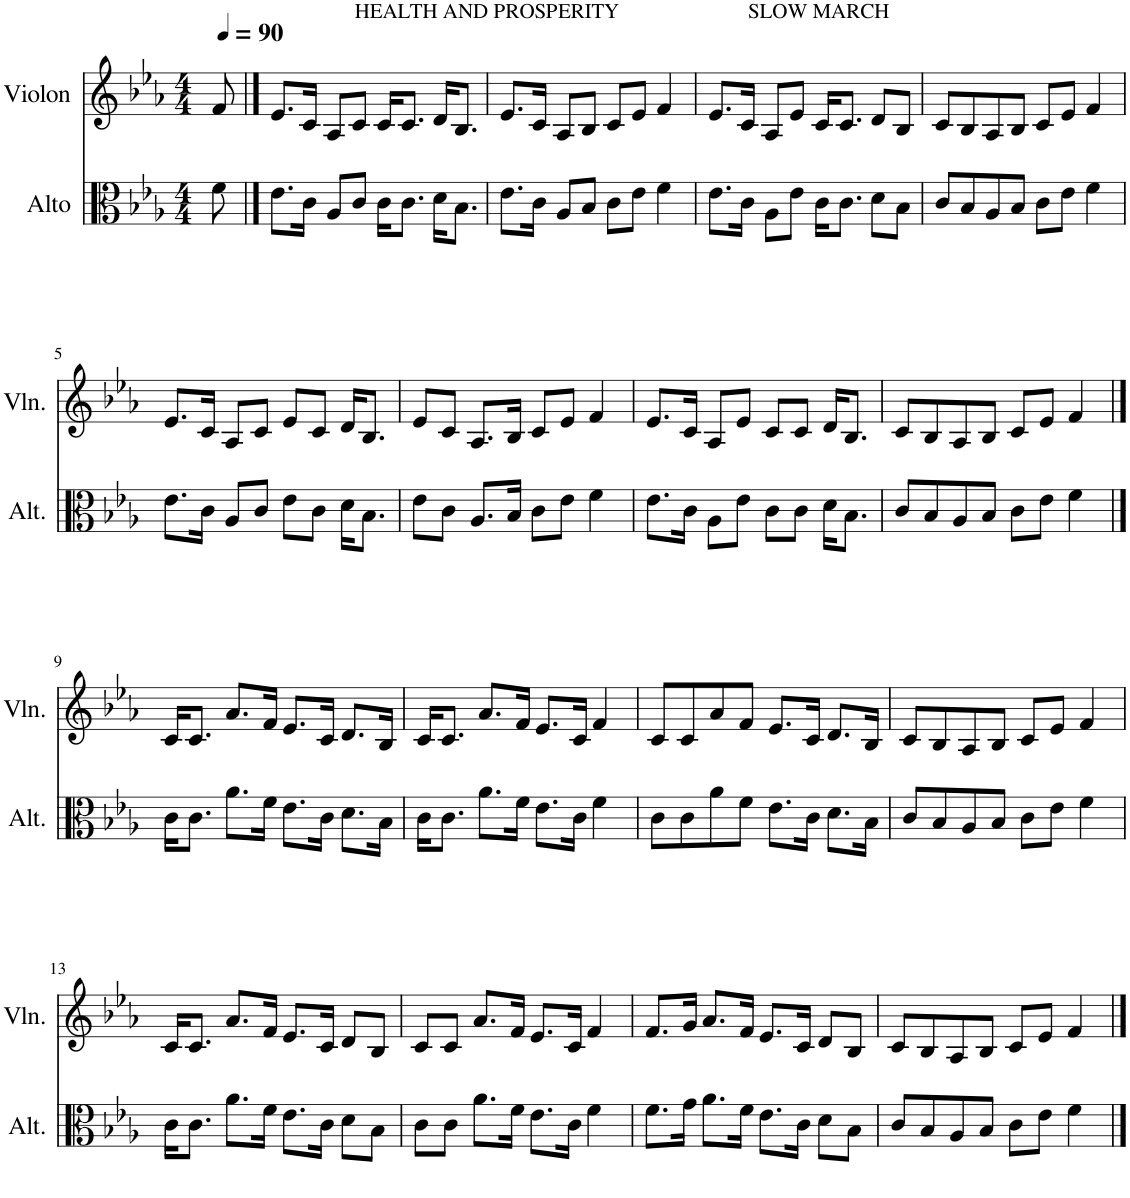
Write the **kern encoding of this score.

**kern	**kern
*part2	*part1
*staff2	*staff1
*I"Alto	*I"Violon
*I'Alt.	*I'Vln.
*clefC3	*clefG2
*k[b-e-a-]	*k[b-e-a-]
*M4/4	*M4/4
=	=
8f\	8f/
==1	==1
*	*MM90
8.e-\L	8.e-/L
16c\Jk	16c/Jk
8A-/L	8A-/L
8c/J	8c/J
16c\KL	16c/KL
8.c\J	8.c/J
16d\KL	16d/KL
8.B-\J	8.B-/J
=2	=2
!	!LO:TX:a:t=HEALTH AND PROSPERITY
8.e-\L	8.e-/L
16c\Jk	16c/Jk
8A-/L	8A-/L
8B-/J	8B-/J
8c\L	8c/L
8e-\J	8e-/J
4f\	4f/
=3	=3
!	!LO:TX:a:t=SLOW MARCH
8.e-\L	8.e-/L
16c\Jk	16c/Jk
8A-\L	8A-/L
8e-\J	8e-/J
16c\KL	16c/KL
8.c\J	8.c/J
8d\L	8d/L
8B-\J	8B-/J
=4	=4
8c/L	8c/L
8B-/	8B-/
8A-/	8A-/
8B-/J	8B-/J
8c\L	8c/L
8e-\J	8e-/J
4f\	4f/
!!LO:LB:g=z
=5	=5
8.e-\L	8.e-/L
16c\Jk	16c/Jk
8A-/L	8A-/L
8c/J	8c/J
8e-\L	8e-/L
8c\J	8c/J
16d\KL	16d/KL
8.B-\J	8.B-/J
=6	=6
8e-\L	8e-/L
8c\J	8c/J
8.A-/L	8.A-/L
16B-/Jk	16B-/Jk
8c\L	8c/L
8e-\J	8e-/J
4f\	4f/
=7	=7
8.e-\L	8.e-/L
16c\Jk	16c/Jk
8A-\L	8A-/L
8e-\J	8e-/J
8c\L	8c/L
8c\J	8c/J
16d\KL	16d/KL
8.B-\J	8.B-/J
=8	=8
8c/L	8c/L
8B-/	8B-/
8A-/	8A-/
8B-/J	8B-/J
8c\L	8c/L
8e-\J	8e-/J
4f\	4f/
!!LO:LB:g=z
==9	==9
16c\KL	16c/KL
8.c\J	8.c/J
8.a-\L	8.a-/L
16f\Jk	16f/Jk
8.e-\L	8.e-/L
16c\Jk	16c/Jk
8.d\L	8.d/L
16B-\Jk	16B-/Jk
=10	=10
16c\KL	16c/KL
8.c\J	8.c/J
8.a-\L	8.a-/L
16f\Jk	16f/Jk
8.e-\L	8.e-/L
16c\Jk	16c/Jk
4f\	4f/
=11	=11
8c\L	8c/L
8c\	8c/
8a-\	8a-/
8f\J	8f/J
8.e-\L	8.e-/L
16c\Jk	16c/Jk
8.d\L	8.d/L
16B-\Jk	16B-/Jk
=12	=12
8c/L	8c/L
8B-/	8B-/
8A-/	8A-/
8B-/J	8B-/J
8c\L	8c/L
8e-\J	8e-/J
4f\	4f/
!!LO:LB:g=z
=13	=13
16c\KL	16c/KL
8.c\J	8.c/J
8.a-\L	8.a-/L
16f\Jk	16f/Jk
8.e-\L	8.e-/L
16c\Jk	16c/Jk
8d\L	8d/L
8B-\J	8B-/J
=14	=14
8c\L	8c/L
8c\J	8c/J
8.a-\L	8.a-/L
16f\Jk	16f/Jk
8.e-\L	8.e-/L
16c\Jk	16c/Jk
4f\	4f/
=15	=15
8.f\L	8.f/L
16g\Jk	16g/Jk
8.a-\L	8.a-/L
16f\Jk	16f/Jk
8.e-\L	8.e-/L
16c\Jk	16c/Jk
8d\L	8d/L
8B-\J	8B-/J
=16	=16
8c/L	8c/L
8B-/	8B-/
8A-/	8A-/
8B-/J	8B-/J
8c\L	8c/L
8e-\J	8e-/J
4f\	4f/
==	==
*-	*-
